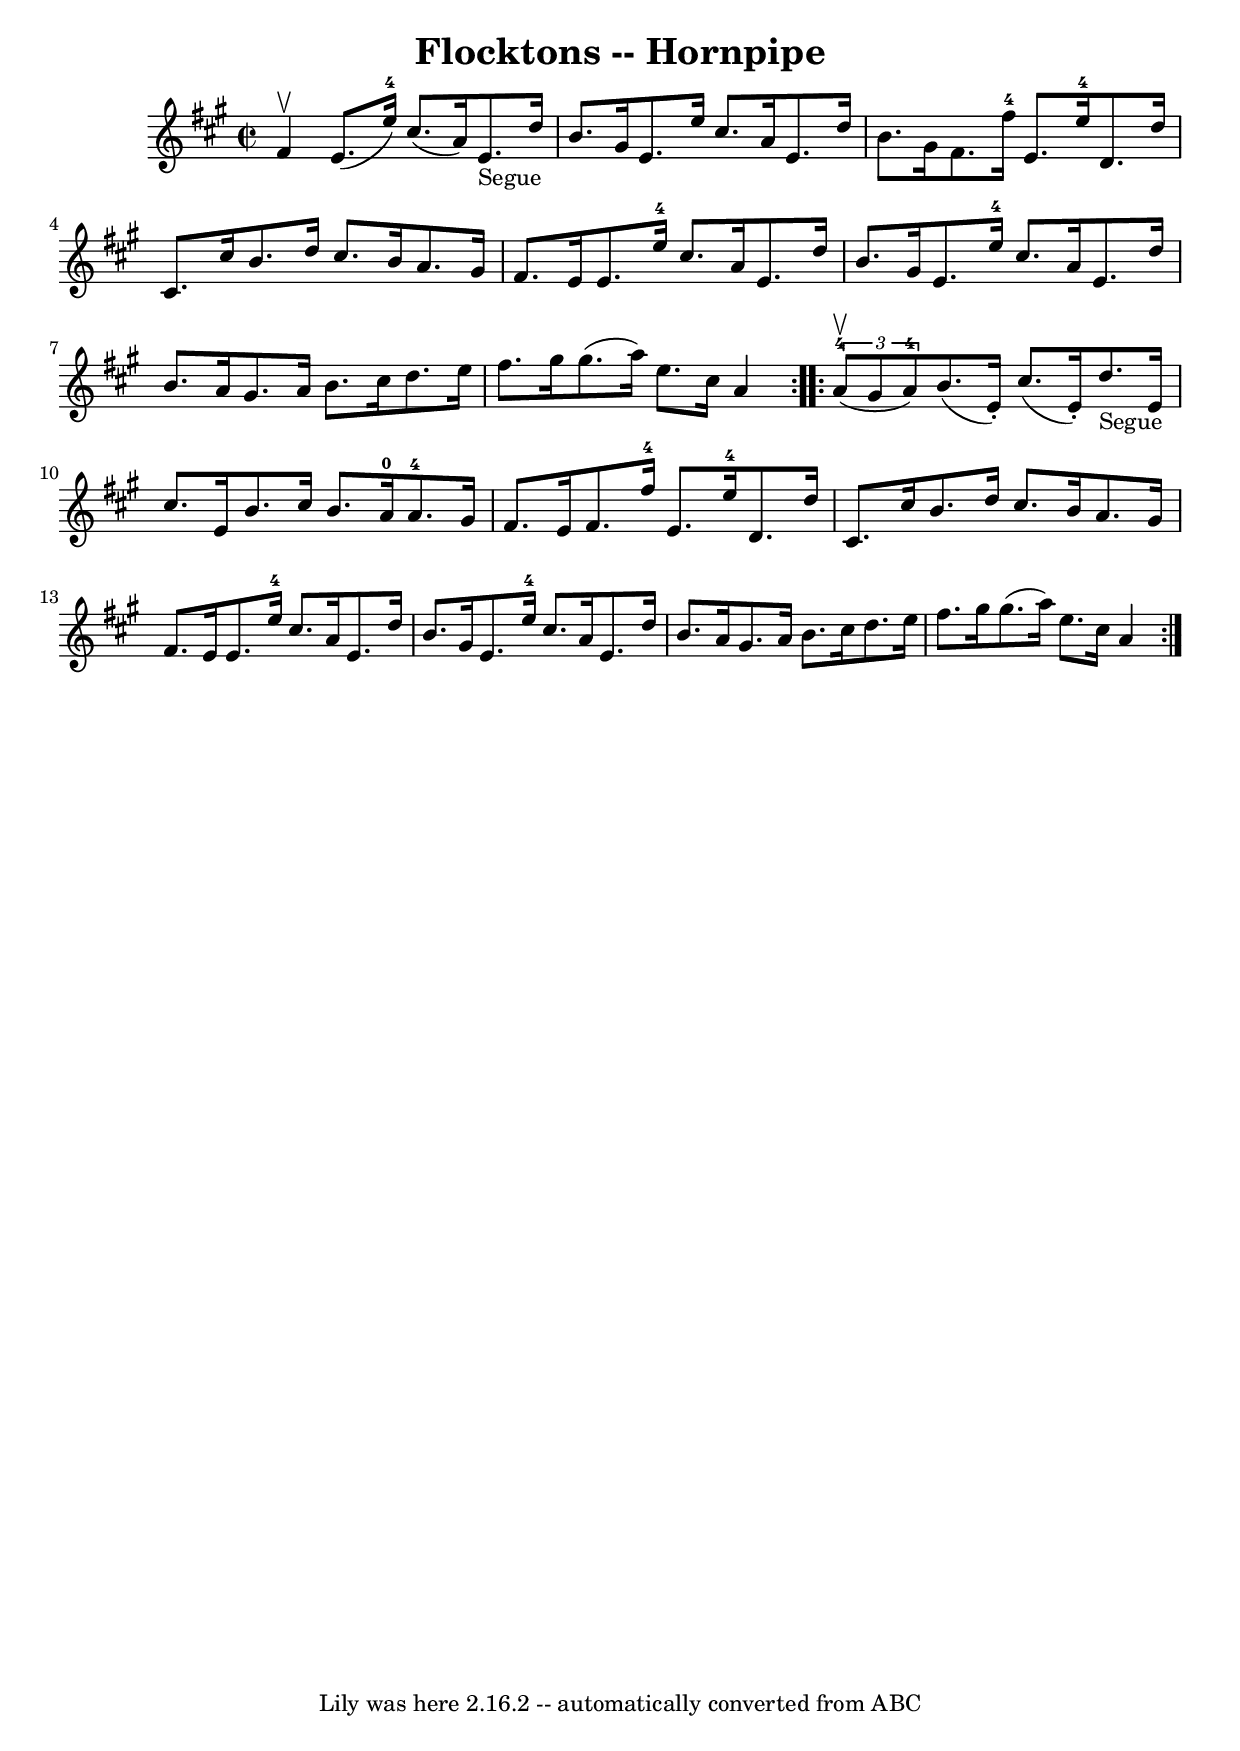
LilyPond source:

\version "2.16.2"
\include "Mammoth.ily"
\header {
	%% book = "Cole's 1000 Fiddle Tunes"
	crossRefNumber = "1"
	footnotes = ""
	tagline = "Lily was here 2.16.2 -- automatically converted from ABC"
	title = "Flocktons -- Hornpipe"
}
voicedefault =  {


\repeat volta 2 {
\override Staff.TimeSignature #'style = #'C
 \time 2/2 
\key a \major fis'4^\upbow |
 e'8. (e''16-4)   
cis''8. (a'16) e'8._"Segue" d''16 b'8. gis'16  |
   
e'8. e''16 cis''8. a'16 e'8. d''16 b'8. gis'16  |
   
 fis'8. fis''16-4 e'8. e''16-4 d'8. d''16 cis'8.    
cis''16  |
 b'8. d''16 cis''8. b'16 a'8. gis'16    
fis'8. e'16  |
 e'8. e''16-4 cis''8. a'16 e'8.    
d''16 b'8. gis'16  |
 e'8. e''16-4 cis''8. a'16    
e'8. d''16 b'8. a'16  |
 gis'8. a'16 b'8. cis''16   
 d''8. e''16 fis''8. gis''16  |
 gis''8. (a''16) e''8. 
 cis''16 a'4  }     \repeat volta 2 {   \times 2/3 { a'8-4(^\upbow  
 gis'8 a'8-4) } |
 b'8. (e'16 -.) cis''8. (e'16 -.) 
 d''8._"Segue" e'16 cis''8. e'16  |
 b'8. cis''16    
b'8. a'16-0 a'8.-4 gis'16 fis'8. e'16  |
 fis'8. 
 fis''16-4 e'8. e''16-4 d'8. d''16 cis'8. cis''16  
|
 b'8. d''16 cis''8. b'16 a'8. gis'16 fis'8. e'16 
 |
 e'8. e''16-4 cis''8. a'16 e'8. d''16 b'8.    
gis'16  |
 e'8. e''16-4 cis''8. a'16 e'8. d''16    
b'8. a'16  |
 gis'8. a'16 b'8. cis''16 d''8. e''16  
 fis''8. gis''16  |
 gis''8. (a''16) e''8. cis''16    
a'4  }   
}

\score{
    <<

	\context Staff="default"
	{
	    \voicedefault 
	}

    >>
	\layout {
	}
	\midi {}
}
